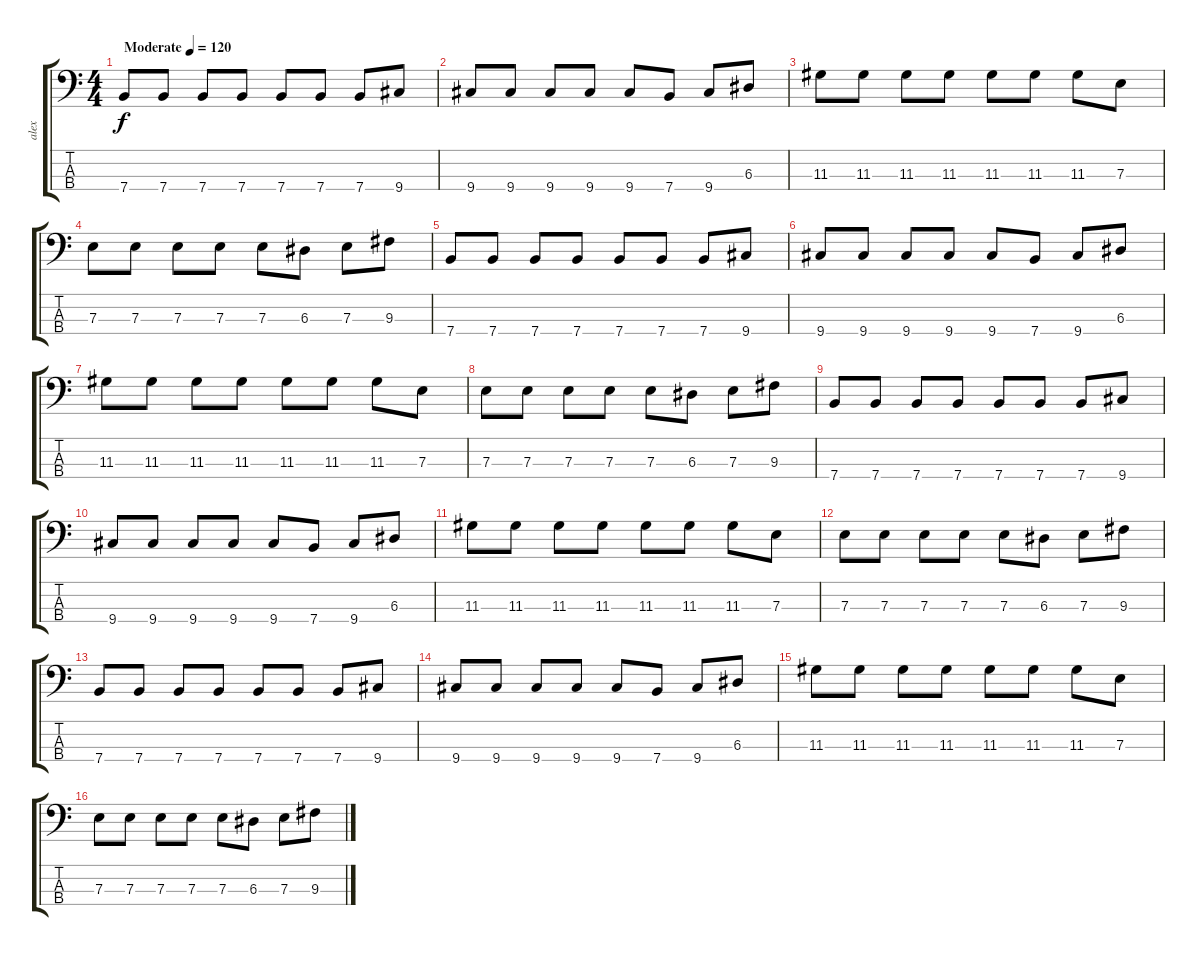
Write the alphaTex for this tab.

\track ("alex" "alex") {instrument electricbassfinger}
\staff {score tabs}
\tuning (G2 D2 A1 E1) {hide}
\ts (4 4)
\tempo (120 "Moderate")
\clef f4
\ks c
7.4.8{dy f instrument electricbassfinger} 7.4.8 7.4.8 7.4.8 7.4.8 7.4.8 7.4.8 9.4.8 |
9.4.8 9.4.8 9.4.8 9.4.8 9.4.8 7.4.8 9.4.8 6.3.8 |
11.3.8 11.3.8 11.3.8 11.3.8 11.3.8 11.3.8 11.3.8 7.3.8 |
7.3.8 7.3.8 7.3.8 7.3.8 7.3.8 6.3.8 7.3.8 9.3.8 |
7.4.8 7.4.8 7.4.8 7.4.8 7.4.8 7.4.8 7.4.8 9.4.8 |
9.4.8 9.4.8 9.4.8 9.4.8 9.4.8 7.4.8 9.4.8 6.3.8 |
11.3.8 11.3.8 11.3.8 11.3.8 11.3.8 11.3.8 11.3.8 7.3.8 |
7.3.8 7.3.8 7.3.8 7.3.8 7.3.8 6.3.8 7.3.8 9.3.8 |
7.4.8 7.4.8 7.4.8 7.4.8 7.4.8 7.4.8 7.4.8 9.4.8 |
9.4.8 9.4.8 9.4.8 9.4.8 9.4.8 7.4.8 9.4.8 6.3.8 |
11.3.8 11.3.8 11.3.8 11.3.8 11.3.8 11.3.8 11.3.8 7.3.8 |
7.3.8 7.3.8 7.3.8 7.3.8 7.3.8 6.3.8 7.3.8 9.3.8 |
7.4.8 7.4.8 7.4.8 7.4.8 7.4.8 7.4.8 7.4.8 9.4.8 |
9.4.8 9.4.8 9.4.8 9.4.8 9.4.8 7.4.8 9.4.8 6.3.8 |
11.3.8 11.3.8 11.3.8 11.3.8 11.3.8 11.3.8 11.3.8 7.3.8 |
7.3.8 7.3.8 7.3.8 7.3.8 7.3.8 6.3.8 7.3.8 9.3.8
